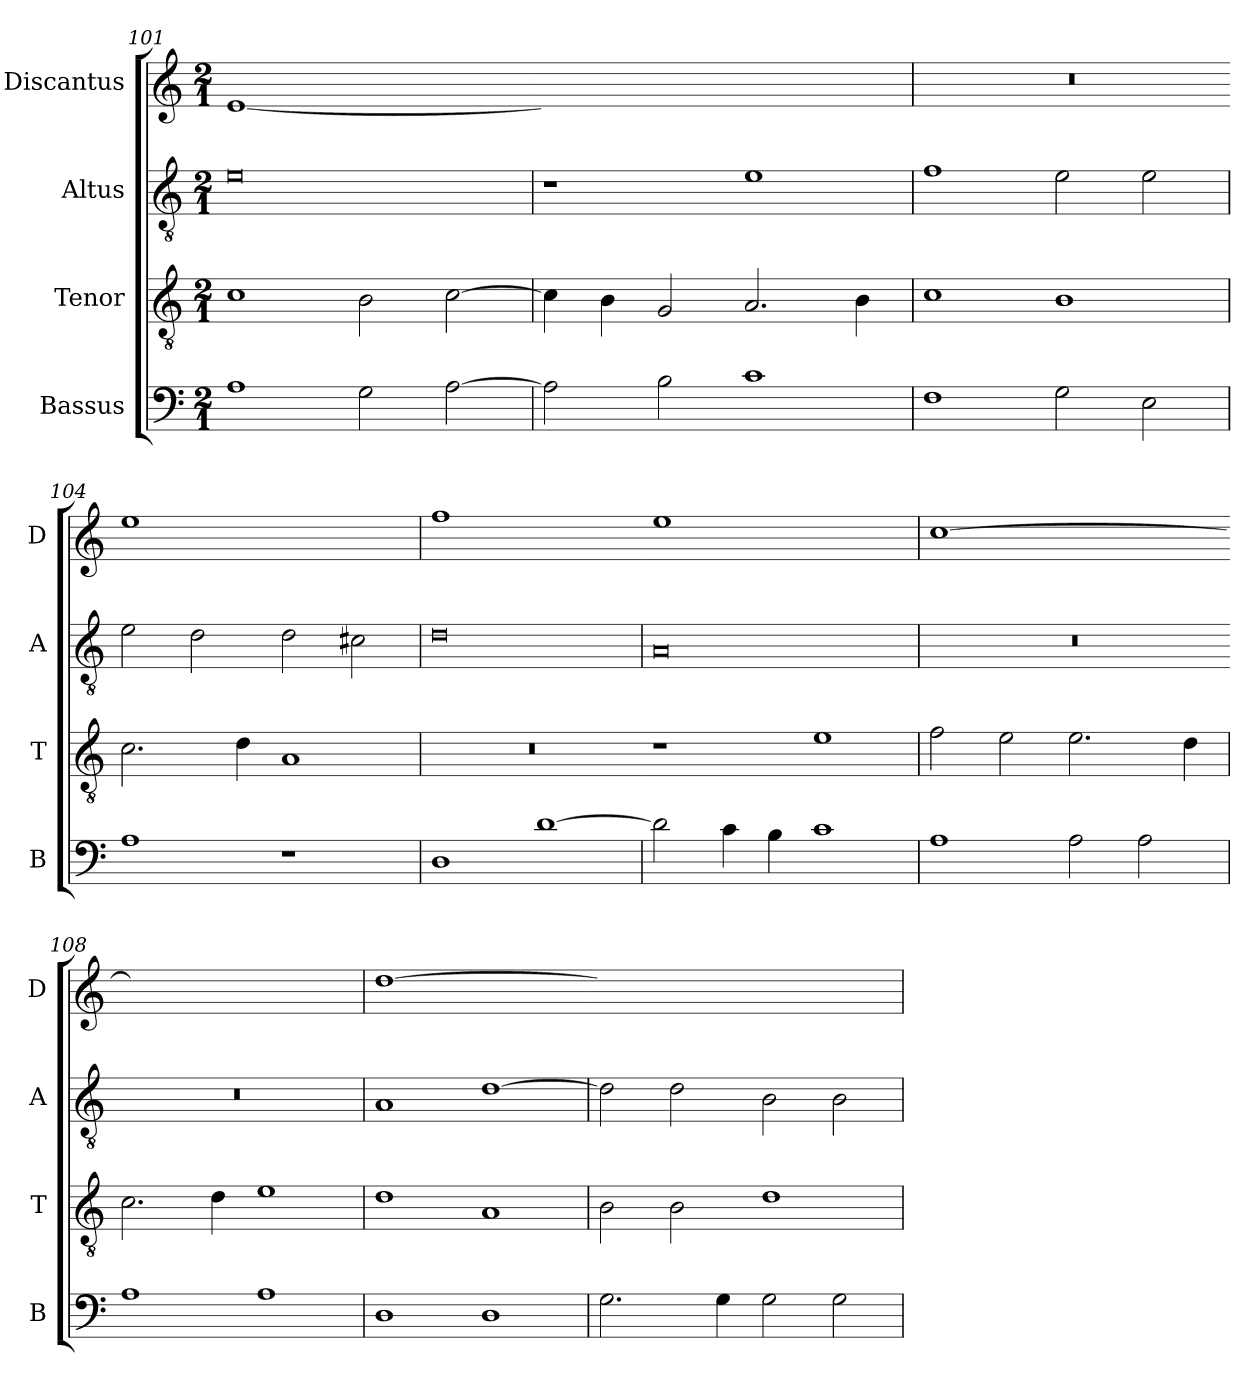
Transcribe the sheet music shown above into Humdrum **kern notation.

**kern	**kern	**kern	**kern
*part4	*part3	*part2	*part1
*staff4	*staff3	*staff2	*staff1
*I"Bassus	*I"Tenor	*I"Altus	*I"Discantus
*I'B	*I'T	*I'A	*I'D
*clefF4	*clefGv2	*clefGv2	*clefG2
*k[]	*k[]	*k[]	*k[]
*M2/1	*M2/1	*M2/1	*M2/1
=101	=101	=101	=101
!	!	!	!LO:N:vis=1
1A	1c	0e	[0e
2G\	2B\	.	.
[2A\	[2c\	.	.
=102	=102	=102	=102-
!	!	!	!LO:N:vis=1
2A\]	4c\]	1r	0eyy]
.	4B\	.	.
2B\	2G/	.	.
1c	2.A/	1e	.
.	4B\	.	.
=103	=103	=103	=103
!	!	!	!LO:N:vis=1
1F	1c	1f	0r
2G\	1B	2e\	.
2E\	.	2e\	.
=104	=104	=104	=104-
!	!	!	!LO:N:vis=1
1A	2.c\	2e\	0ee
.	.	2d\	.
.	4d\	.	.
1r	1A	2d\	.
.	.	2c#X\	.
=105	=105	=105	=105
!	!	!	!LO:N:vis=1
1D	0r	0d	0ff
[1d	.	.	.
=106	=106	=106	=106-
!	!	!	!LO:N:vis=1
2d\]	1r	0A	0ee
4c\	.	.	.
4B\	.	.	.
1c	1e	.	.
=107	=107	=107	=107
!	!	!	!LO:N:vis=1
1A	2f\	0r	[0cc
.	2e\	.	.
2A\	2.e\	.	.
2A\	.	.	.
.	4d\	.	.
=108	=108	=108	=108-
!	!	!	!LO:N:vis=1
1A	2.c\	0r	0ccyy]
.	4d\	.	.
1A	1e	.	.
=109	=109	=109	=109
!	!	!	!LO:N:vis=1
1D	1d	1A	[0dd
1D	1A	[1d	.
=110	=110	=110	=110-
!	!	!	!LO:N:vis=1
2.G\	2B\	2d\]	0ddyy]
.	2B\	2d\	.
4G\	.	.	.
2G\	1d	2B\	.
2G\	.	2B\	.
=	=	=	=
*-	*-	*-	*-
